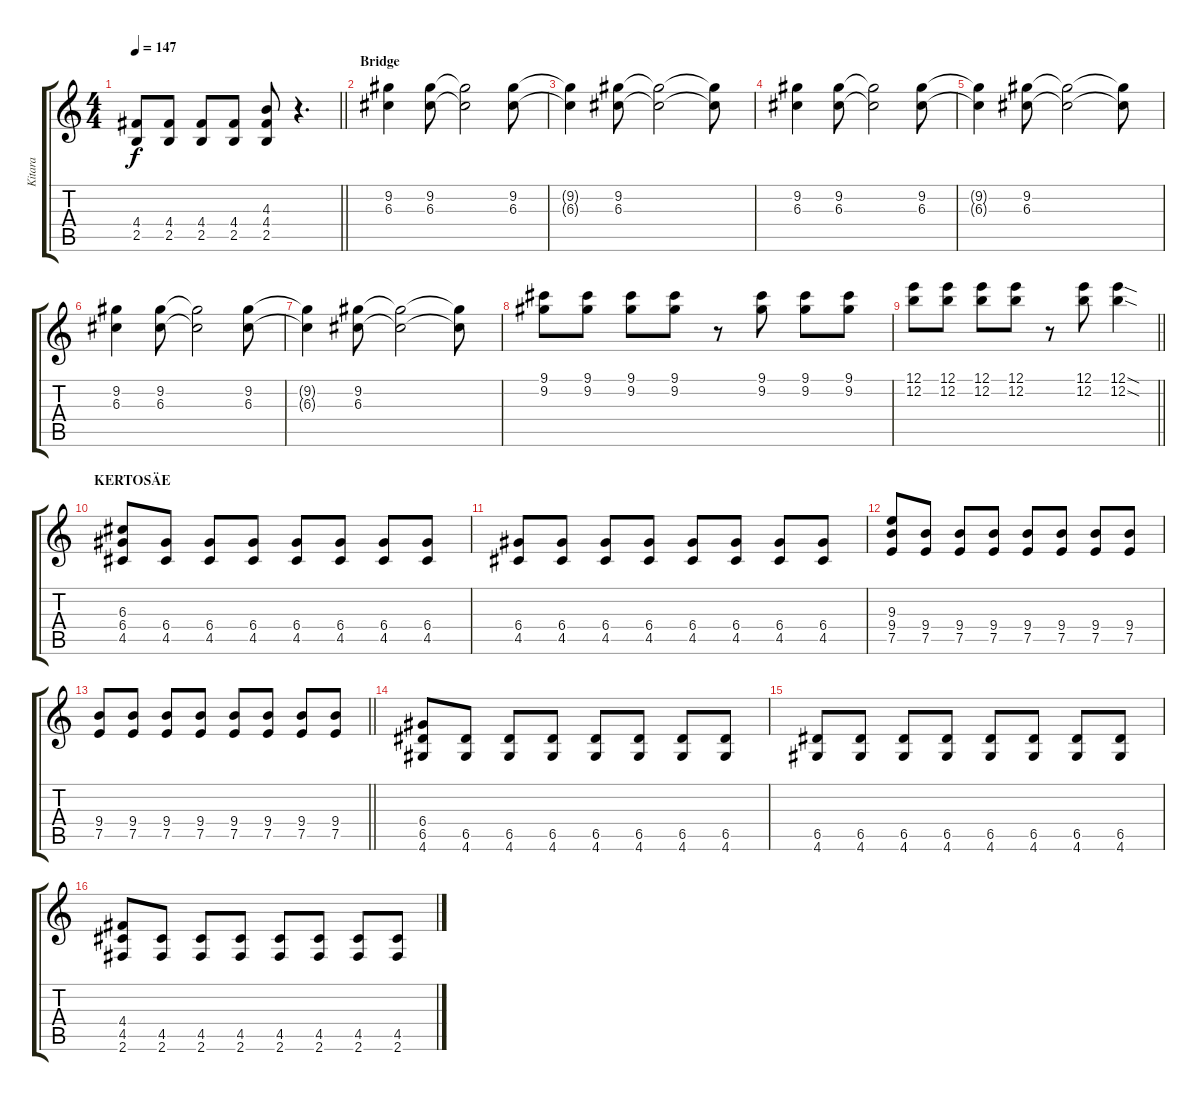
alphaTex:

\track ("Kitara" "Kitara") {instrument overdrivenguitar}
\staff {score tabs}
\tuning (E4 B3 G3 D3 A2 E2) {hide}
\ts (4 4)
\tempo 147
\clef g2
\barLineRight lightlight
\ks c
(4.4 2.5).8{dy f} (4.4 2.5).8 (4.4 2.5).8 (4.4 2.5).8 (4.3 4.4 2.5).8 r.4{d} |
\section ("" "Bridge")
(9.2 6.3).4 (9.2 6.3).8 (9.2{t} 6.3{t}).2 (9.2 6.3).8 |
(9.2{t} 6.3{t}).4 (9.2 6.3).8 (9.2{t} 6.3{t}).2 (9.2{t} 6.3{t}).8 |
(9.2 6.3).4 (9.2 6.3).8 (9.2{t} 6.3{t}).2 (9.2 6.3).8 |
(9.2{t} 6.3{t}).4 (9.2 6.3).8 (9.2{t} 6.3{t}).2 (9.2{t} 6.3{t}).8 |
(9.2 6.3).4 (9.2 6.3).8 (9.2{t} 6.3{t}).2 (9.2 6.3).8 |
(9.2{t} 6.3{t}).4 (9.2 6.3).8 (9.2{t} 6.3{t}).2 (9.2{t} 6.3{t}).8 |
(9.1 9.2).8 (9.1 9.2).8 (9.1 9.2).8 (9.1 9.2).8 r.8 (9.1 9.2).8 (9.1 9.2).8 (9.1 9.2).8 |
\barLineRight lightlight
(12.1 12.2).8 (12.1 12.2).8 (12.1 12.2).8 (12.1 12.2).8 r.8 (12.1 12.2).8 (12.1{sod} 12.2{sod}).4 |
\section ("" "KERTOSÄE")
(6.3 6.4 4.5).8 (6.4 4.5).8 (6.4 4.5).8 (6.4 4.5).8 (6.4 4.5).8 (6.4 4.5).8 (6.4 4.5).8 (6.4 4.5).8 |
(6.4 4.5).8 (6.4 4.5).8 (6.4 4.5).8 (6.4 4.5).8 (6.4 4.5).8 (6.4 4.5).8 (6.4 4.5).8 (6.4 4.5).8 |
(9.3 9.4 7.5).8 (9.4 7.5).8 (9.4 7.5).8 (9.4 7.5).8 (9.4 7.5).8 (9.4 7.5).8 (9.4 7.5).8 (9.4 7.5).8 |
\barLineRight lightlight
(9.4 7.5).8 (9.4 7.5).8 (9.4 7.5).8 (9.4 7.5).8 (9.4 7.5).8 (9.4 7.5).8 (9.4 7.5).8 (9.4 7.5).8 |
(6.4 6.5 4.6).8 (6.5 4.6).8 (6.5 4.6).8 (6.5 4.6).8 (6.5 4.6).8 (6.5 4.6).8 (6.5 4.6).8 (6.5 4.6).8 |
(6.5 4.6).8 (6.5 4.6).8 (6.5 4.6).8 (6.5 4.6).8 (6.5 4.6).8 (6.5 4.6).8 (6.5 4.6).8 (6.5 4.6).8 |
(4.4 4.5 2.6).8 (4.5 2.6).8 (4.5 2.6).8 (4.5 2.6).8 (4.5 2.6).8 (4.5 2.6).8 (4.5 2.6).8 (4.5 2.6).8
